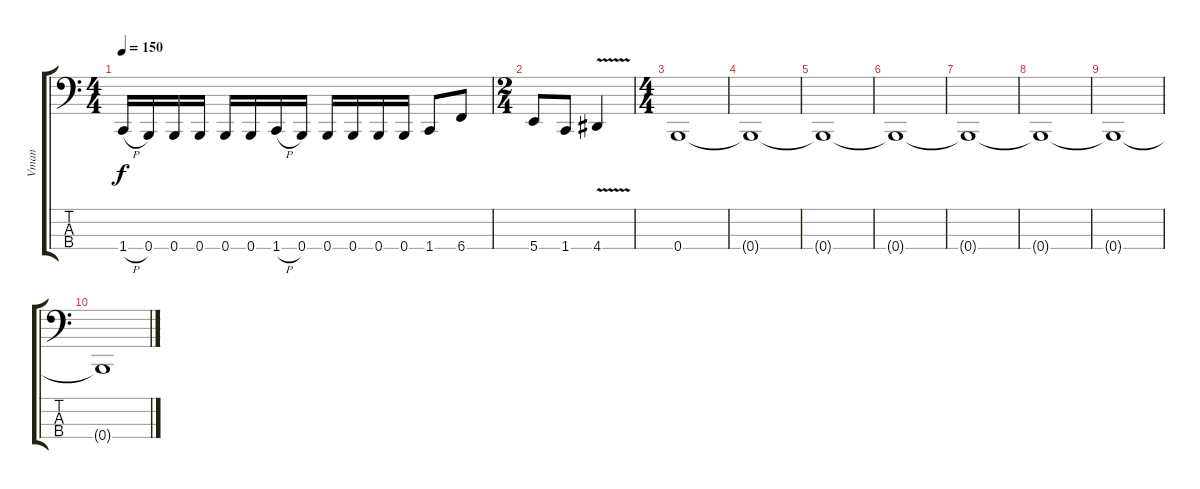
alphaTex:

\track ("Vman" "Vman") {instrument electricbasspick}
\staff {score tabs}
\tuning (E2 B1 Gb1 B0) {hide}
\ts (4 4)
\tempo 150
\clef f4
\ks c
1.4{h}.16{dy f} 0.4.16 0.4.16 0.4.16 0.4.16 0.4.16 1.4{h}.16 0.4.16 0.4.16 0.4.16 0.4.16 0.4.16 1.4.8 6.4.8 |
\ts (2 4)
5.4.8 1.4.8 4.4{v}.4 |
\ts (4 4)
0.4.1 |
0.4{t}.1 |
0.4{t}.1 |
0.4{t}.1 |
0.4{t}.1 |
0.4{t}.1{volume 0} |
0.4{t}.1 |
0.4{t}.1
